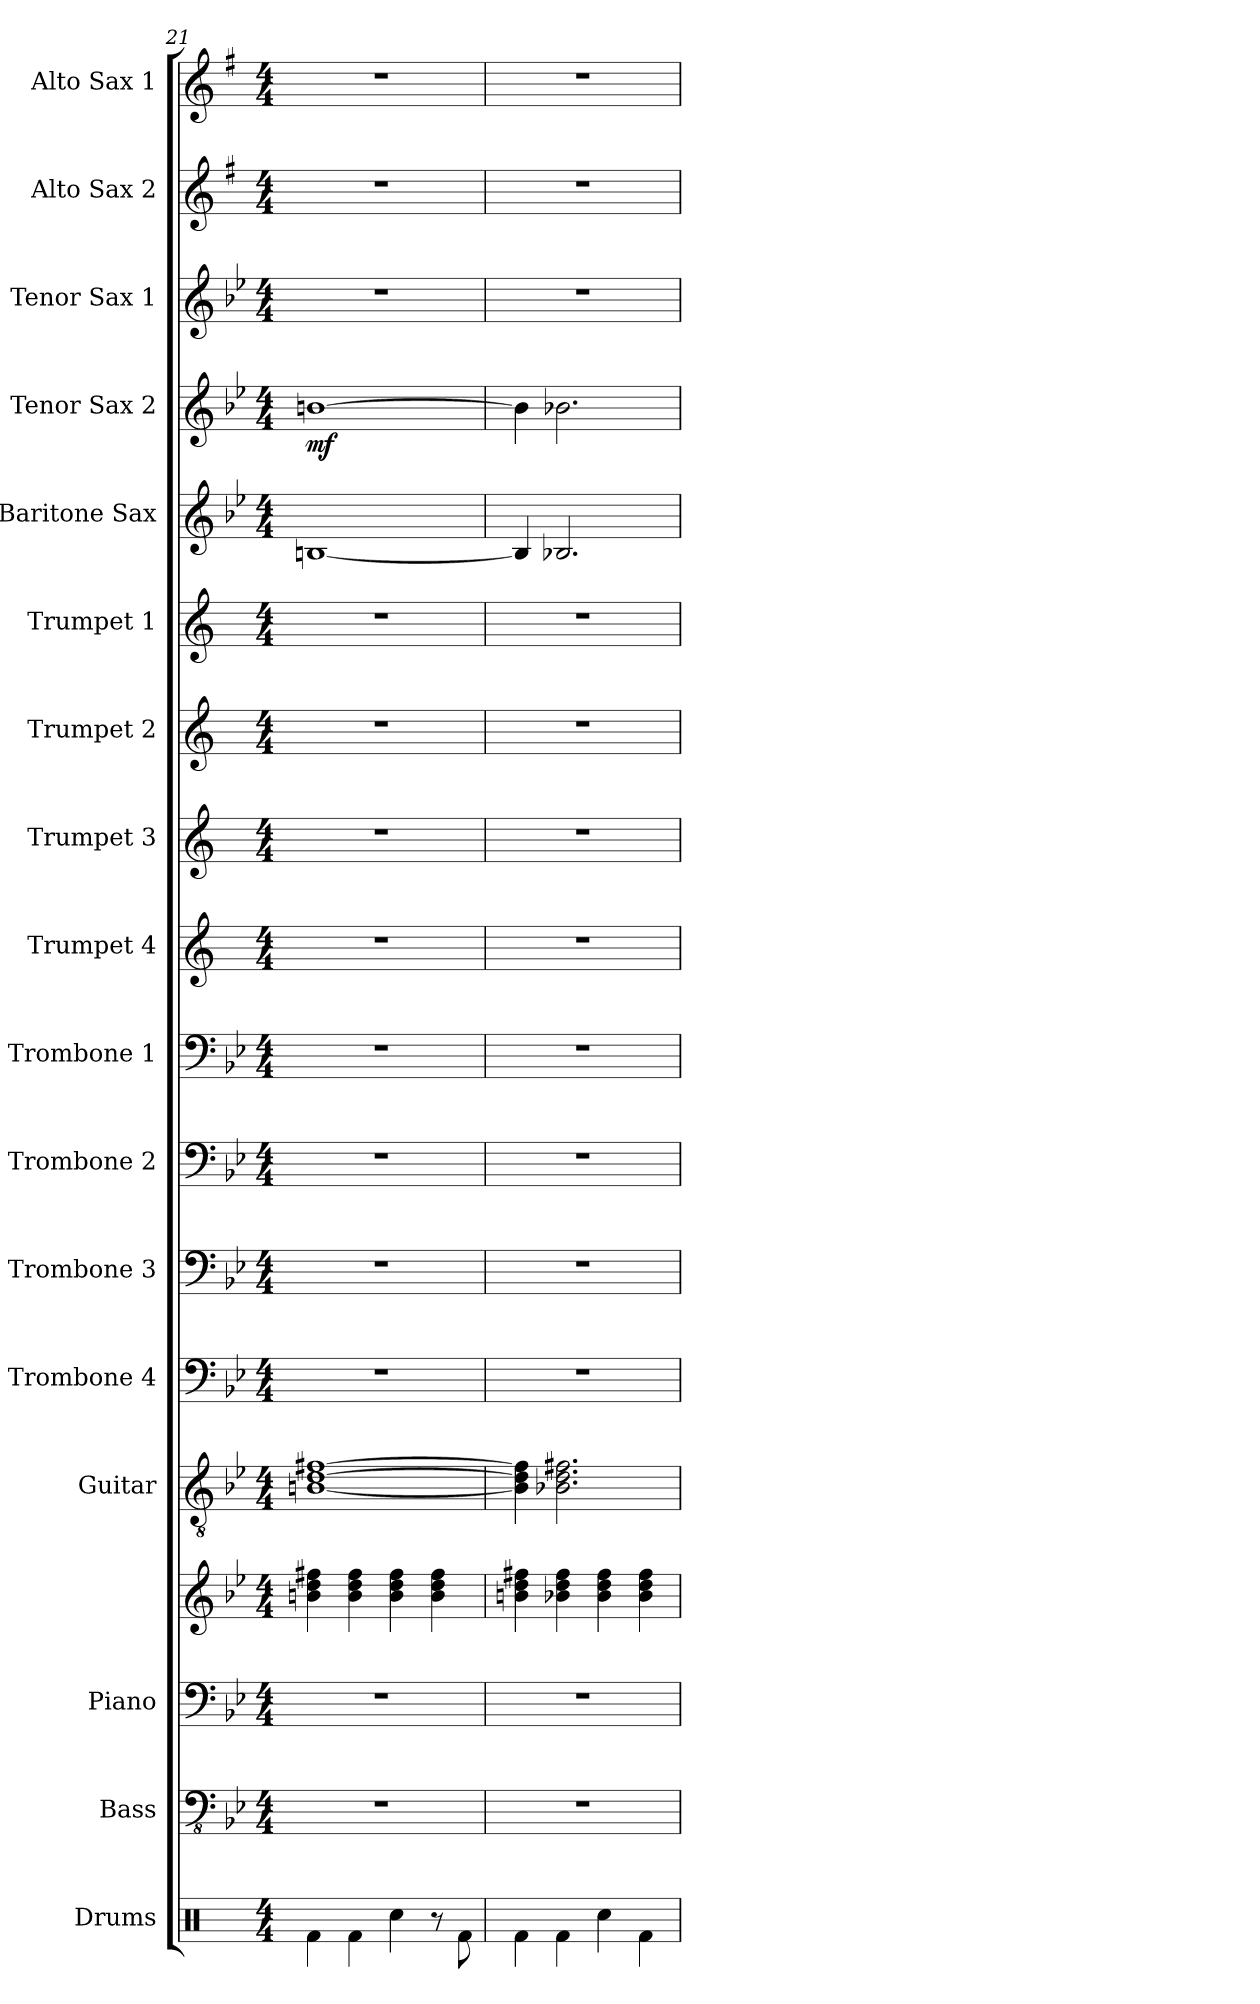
**kern	**kern	**kern	**kern	**kern	**kern	**kern	**kern	**kern	**kern	**kern	**kern	**kern	**kern	**kern	**dynam	**kern	**kern	**kern
*part17	*part16	*part15	*part15	*part14	*part13	*part12	*part11	*part10	*part9	*part8	*part7	*part6	*part5	*part4	*part4	*part3	*part2	*part1
*staff18	*staff17	*staff16	*staff15	*staff14	*staff13	*staff12	*staff11	*staff10	*staff9	*staff8	*staff7	*staff6	*staff5	*staff4	*staff4	*staff3	*staff2	*staff1
*I"Drums	*I"Bass	*I"Piano	*	*I"Guitar	*I"Trombone 4	*I"Trombone 3	*I"Trombone 2	*I"Trombone 1	*I"Trumpet 4	*I"Trumpet 3	*I"Trumpet 2	*I"Trumpet 1	*I"Baritone Sax	*I"Tenor Sax 2	*	*I"Tenor Sax 1	*I"Alto Sax 2	*I"Alto Sax 1
*I'Drums	*I'Bass	*I'Piano	*	*I'Gtr.	*I'Tbn. 4	*I'Tbn. 3	*I'Tbn. 2	*I'Tbn. 1	*I'Tpt. 4	*I'Tpt. 3	*I'Tpt. 2	*I'Tpt. 1	*I'Bari	*I'Tenor 2	*	*I'Tenor 1	*I'Alto 2	*I'Alto 1
*clefX	*clefFv4	*clefF4	*clefG2	*clefGv2	*clefF4	*clefF4	*clefF4	*clefF4	*clefG2	*clefG2	*clefG2	*clefG2	*clefG2	*clefG2	*	*clefG2	*clefG2	*clefG2
*	*	*	*	*	*	*	*	*	*ITrd1c2	*ITrd1c2	*ITrd1c2	*ITrd1c2	*ITrd12c21	*ITrd8c14	*	*ITrd8c14	*ITrd5c9	*ITrd5c9
*k[]	*k[b-e-]	*k[b-e-]	*k[b-e-]	*k[b-e-]	*k[b-e-]	*k[b-e-]	*k[b-e-]	*k[b-e-]	*k[b-e-]	*k[b-e-]	*k[b-e-]	*k[b-e-]	*k[b-e-]	*k[b-e-]	*	*k[b-e-]	*k[b-e-]	*k[b-e-]
*M4/4	*M4/4	*M4/4	*M4/4	*M4/4	*M4/4	*M4/4	*M4/4	*M4/4	*M4/4	*M4/4	*M4/4	*M4/4	*M4/4	*M4/4	*	*M4/4	*M4/4	*M4/4
=21	=21	=21	=21	=21	=21	=21	=21	=21	=21	=21	=21	=21	=21	=21	=21	=21	=21	=21
!	!	!	!	!	!	!	!	!	!	!	!	!	!	!	!LO:DY:b	!	!	!
4Rf\	1r	1r	4bn\ 4dd\ 4ff#X\	[1Bn [1d [1f#X	1r	1r	1r	1r	1r	1r	1r	1r	[1BBn	[1Bn	mf	1r	1r	1r
4Rf\	.	.	4b\ 4dd\ 4ff#\	.	.	.	.	.	.	.	.	.	.	.	.	.	.	.
4Rcc\	.	.	4b\ 4dd\ 4ff#\	.	.	.	.	.	.	.	.	.	.	.	.	.	.	.
8r	.	.	4b\ 4dd\ 4ff#\	.	.	.	.	.	.	.	.	.	.	.	.	.	.	.
8Rf\	.	.	.	.	.	.	.	.	.	.	.	.	.	.	.	.	.	.
=22	=22	=22	=22	=22	=22	=22	=22	=22	=22	=22	=22	=22	=22	=22	=22	=22	=22	=22
4Rf\	1r	1r	4bn\ 4dd\ 4ff#X\	4B\] 4d\] 4f#\]	1r	1r	1r	1r	1r	1r	1r	1r	4BB/]	4B\]	.	1r	1r	1r
4Rf\	.	.	4b-X\ 4dd\ 4ff#\	2.B-X\ 2.d\ 2.f#X\	.	.	.	.	.	.	.	.	2.BB-X/	2.B-X\	.	.	.	.
4Rcc\	.	.	4b-\ 4dd\ 4ff#\	.	.	.	.	.	.	.	.	.	.	.	.	.	.	.
4Rf\	.	.	4b-\ 4dd\ 4ff#\	.	.	.	.	.	.	.	.	.	.	.	.	.	.	.
=	=	=	=	=	=	=	=	=	=	=	=	=	=	=	=	=	=	=
*-	*-	*-	*-	*-	*-	*-	*-	*-	*-	*-	*-	*-	*-	*-	*-	*-	*-	*-
